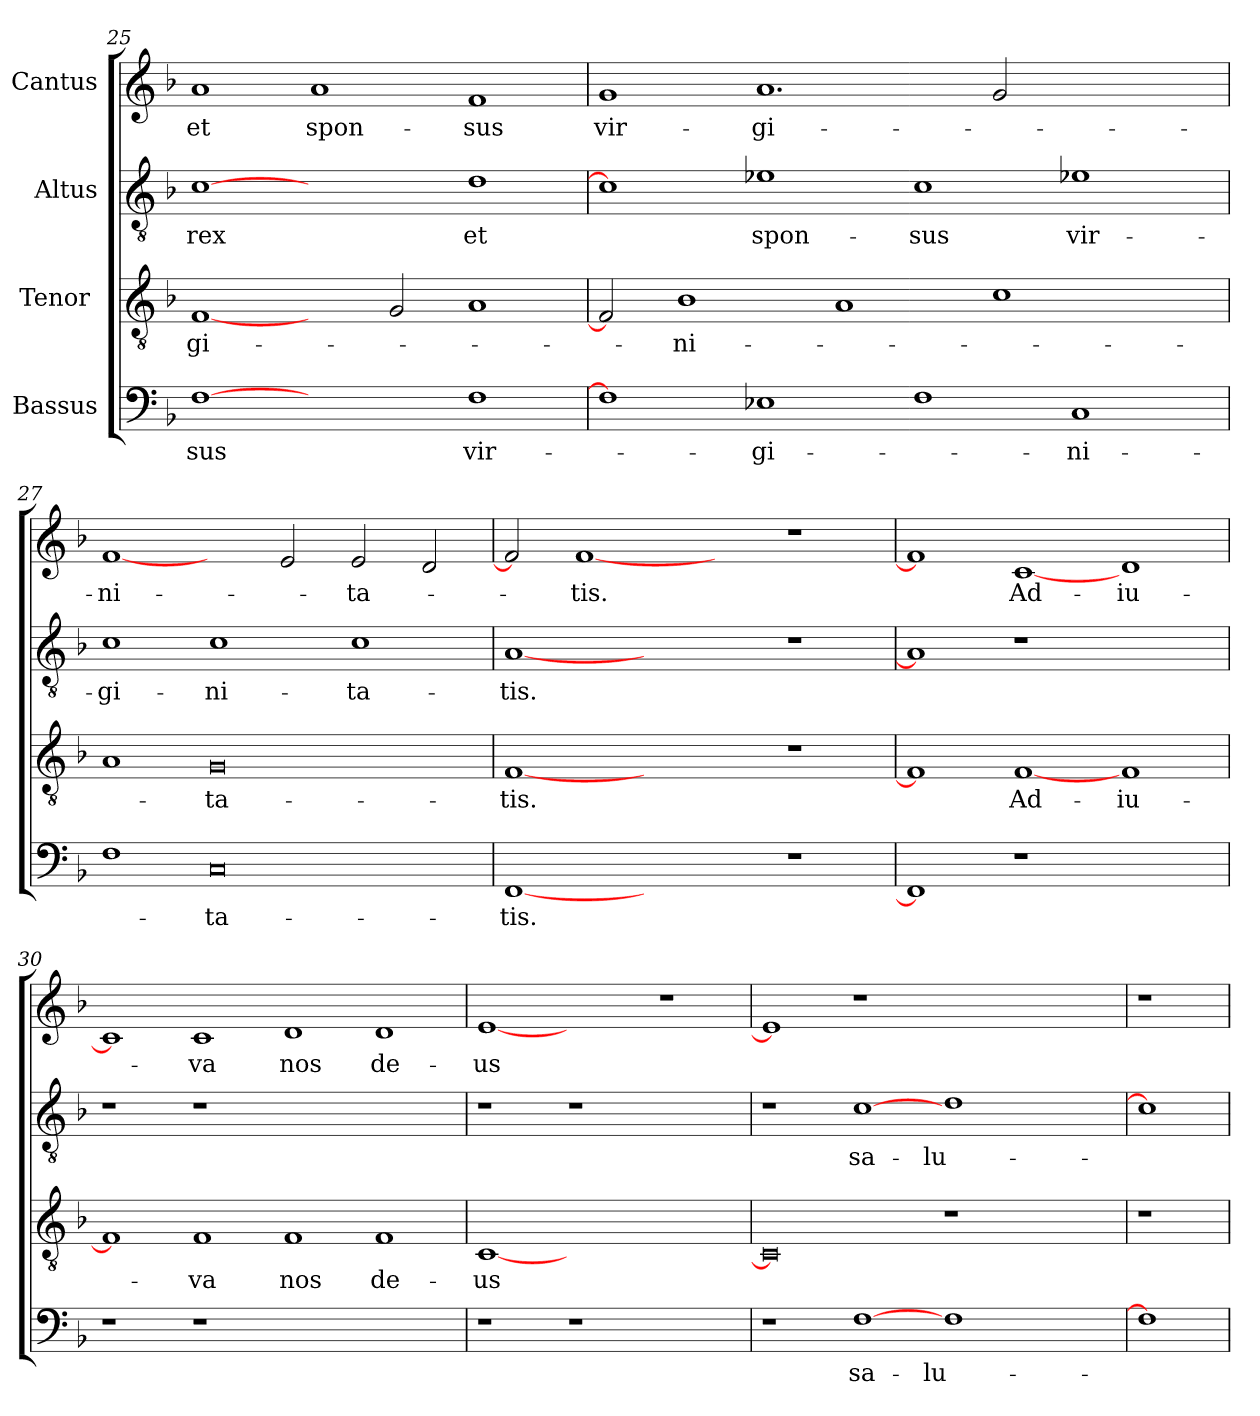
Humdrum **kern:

**kern	**text	**kern	**text	**kern	**text	**kern	**text
*part4	*part4	*part3	*part3	*part2	*part2	*part1	*part1
*staff4	*staff4	*staff3	*staff3	*staff2	*staff2	*staff1	*staff1
*I"Bassus	*	*I"Tenor 	*	*I"Altus	*	*I"Cantus	*
*clefF4	*	*clefGv2	*	*clefGv2	*	*clefG2	*
*k[b-]	*	*k[b-]	*	*k[b-]	*	*k[b-]	*
*F:	*	*F:	*	*F:	*	*F:	*
=25	=25	=25	=25	=25	=25	=25	=25
[1F\	-sus	[1F/	-gi-	[1c\	rex	1a/	et
1ryy	.	2ryy	.	1ryy	.	1a/	spon-
.	.	2G/	.	.	.	.	.
1F\	vir-	1A/	.	1d\	et	1f/	-sus
=26	=26	=26	=26	=26	=26	=26	=26
1F\]	.	2F/]	.	1c\]	.	1g/	vir-
.	.	1B-\	-ni-	.	.	.	.
1E-X\	-gi-	.	.	1e-X\	spon-	1.a/	-gi-
.	.	1A/	.	.	.	.	.
1F\	.	.	.	1c\	-sus	.	.
.	.	1c\	.	.	.	2g/	.
1C/	-ni-	.	.	1e-X\	vir-	1ryy	.
.	.	2ryy	.	.	.	.	.
!!LO:LB:g=z
=27	=27	=27	=27	=27	=27	=27	=27
1F\	.	1A/	.	1c\	-gi-	[1f/	-ni-
0C/	-ta-	0G/	-ta-	1c\	-ni-	2ryy	.
.	.	.	.	.	.	2e/	.
.	.	.	.	1c\	-ta-	2e/	-ta-
.	.	.	.	.	.	2d/	.
=28	=28	=28	=28	=28	=28	=28	=28
[1FF/	-tis.	[1F/	-tis.	[1A/	-tis.	2f/]	.
.	.	.	.	.	.	[1f/	-tis.
1ryy	.	1ryy	.	1ryy	.	.	.
.	.	.	.	.	.	2ryy	.
1r	.	1r	.	1r	.	1r	.
=29	=29	=29	=29	=29	=29	=29	=29
1FF/]	.	1F/]	.	1A/]	.	1f/]	.
1r	.	[1F/	Ad-	1r	.	[1c/	Ad-
1ryy	.	1F/	-iu-	1ryy	.	1d/	-iu-
=30	=30	=30	=30	=30	=30	=30	=30
1r	.	1F/]	.	1r	.	1c/]	.
1r	.	1F/	-va	1r	.	1c/	-va
1ryy	.	1F/	nos	1ryy	.	1d/	nos
1ryy	.	1F/	de-	1ryy	.	1d/	de-
=31	=31	=31	=31	=31	=31	=31	=31
1r	.	[1C/	-us	1r	.	[1e/	-us
1r	.	0ryy	.	1r	.	1ryy	.
1ryy	.	.	.	1ryy	.	1r	.
=32	=32	=32	=32	=32	=32	=32	=32
1r	.	0C/]	.	1r	.	1e/]	.
[1F\	sa-	.	.	[1c\	sa-	1r	.
1F\	-lu-	1r	.	1d\	-lu-	1ryy	.
1ryy	.	1ryy	.	1ryy	.	1ryy	.
=33	=33	=33	=33	=33	=33	=33	=33
1F\]	.	1r	.	1c\]	.	1r	.
=	=	=	=	=	=	=	=
*-	*-	*-	*-	*-	*-	*-	*-
